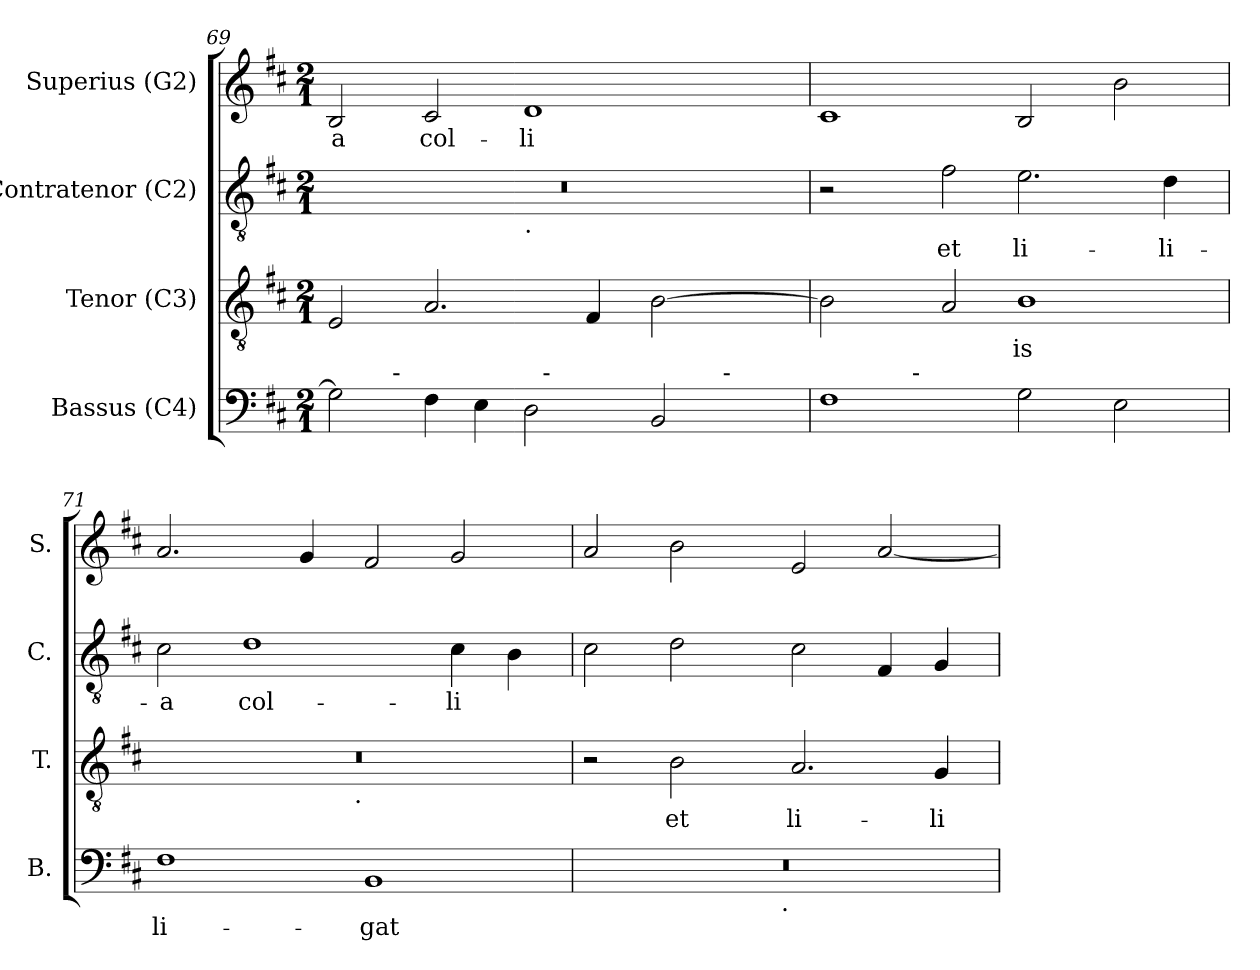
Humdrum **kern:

**kern	**text	**kern	**text	**kern	**text	**kern	**text
*part4	*part4	*part3	*part3	*part2	*part2	*part1	*part1
*staff4	*staff4	*staff3	*staff3	*staff2	*staff2	*staff1	*staff1
*I"Bassus (C4)	*	*I"Tenor (C3)	*	*I"Contratenor (C2)	*	*I"Superius (G2)	*
*I'B.	*	*I'T.	*	*I'C.	*	*I'S.	*
!!LO:PB:g=z
*clefF4	*	*clefGv2	*	*clefGv2	*	*clefG2	*
*k[f#c#]	*	*k[f#c#]	*	*k[f#c#]	*	*k[f#c#]	*
*D:	*	*D:	*	*D:	*	*D:	*
*M2/1	*	*M2/1	*	*M2/1	*	*M2/1	*
=69	=69	=69	=69	=69	=69	=69	=69
!	!LO:LY:b:cj	!	!LO:LY:b:cj	!	!	!	!LO:LY:b:cj
*^	*	*	*	*^	*	*	*
*	*^	*	*	*	*	*	*	*	*
*	*	*^	*	*	*	*	*	*	*	*
2G\]	4.ryy	1ryy	1ryy	--	2E/	--	0r	1ryy	.	2B/	-a
!	!LO:TX:a:t=-	!	!	!	!	!	!	!	!	!	!
.	1ryy	.	.	.	.	.	.	.	.	.	.
!	!	!	!	!LO:LY:b:cj	!	!LO:LY:b:cj	!	!	!	!	!LO:LY:b:cj
4F#\	.	.	.	--	2.A/	--	.	.	.	2c#/	col-
!	!	!	!	!LO:LY:b:cj	!	!	!	!	!	!	!
4E\	.	.	.	--	.	.	.	.	.	.	.
!	!	!	!	!	!	!	!	!LO:TX:b:t=.	!	!	!
!	!	!	!	!LO:LY:b:cj	!	!	!	!	!	!	!LO:LY:b:cj
2D\	.	32.ryy	2ryy	--	.	.	.	1ryy	.	1d	-li-
!	!	!LO:TX:a:t=-	!	!	!	!	!	!	!	!	!
.	.	2ryy	.	.	.	.	.	.	.	.	.
!	!	!	!	!	!	!LO:LY:b:cj	!	!	!	!	!
.	.	.	.	.	4F#/	--	.	.	.	.	.
.	2ryy	.	.	.	.	.	.	.	.	.	.
!	!	!	!	!LO:LY:b:cj	!	!LO:LY:b:cj	!	!	!	!	!
2BB/	.	.	4ryy	--	[>2B\	--	.	.	.	.	.
.	.	4ryy	.	.	.	.	.	.	.	.	.
.	.	.	64ryy	.	.	.	.	.	.	.	.
!	!	!	!LO:TX:a:t=-	!	!	!	!	!	!	!	!
.	.	.	8...ryy	.	.	.	.	.	.	.	.
.	.	8ryy	.	.	.	.	.	.	.	.	.
.	8ryy	.	.	.	.	.	.	.	.	.	.
.	.	16ryy	.	.	.	.	.	.	.	.	.
.	.	64ryy	.	.	.	.	.	.	.	.	.
=70	=70	=70	=70	=70	=70	=70	=70	=70	=70	=70	=70
!	!	!	!	!LO:LY:b:cj	!	!LO:LY:b:cj	!	!	!	!	!LO:LY:b:cj
*	*v	*v	*v	*	*	*	*v	*v	*	*	*
1F#	4ryy	--	2B\]	--	2r	.	1c#	--
.	8ryy	.	.	.	.	.	.	.
.	64ryy	.	.	.	.	.	.	.
!	!LO:TX:a:t=-	!	!	!	!	!	!	!
.	1ryy	.	.	.	.	.	.	.
!	!	!	!	!LO:LY:b:cj	!	!LO:LY:b:cj	!	!
.	.	.	2A/	--	2f#\	et	.	.
!	!	!LO:LY:b:cj	!	!LO:LY:b:cj	!	!LO:LY:b:cj	!	!LO:LY:b:cj
2G\	.	--	1B	-is	2.e\	li-	2B/	--
.	2ryy	.	.	.	.	.	.	.
!	!	!LO:LY:b:cj	!	!	!	!	!	!LO:LY:b:cj
2E\	.	--	.	.	.	.	2b\	--
!	!	!	!	!	!	!LO:LY:b:cj	!	!
.	.	.	.	.	4d\	-li-	.	.
.	16..ryy	.	.	.	.	.	.	.
=71	=71	=71	=71	=71	=71	=71	=71	=71
!	!	!LO:LY:b:cj	!	!	!	!LO:LY:b:cj	!	!LO:LY:b:cj
*v	*v	*	*^	*	*	*	*	*
1F#	-li-	0r	2ryy	.	2c#\	-a	2.a/	--
!	!	!	!	!	!	!LO:LY:b:cj	!	!
.	.	.	4ryy	.	1d	col-	.	.
!	!	!	!	!	!	!	!	!LO:LY:b:cj
.	.	.	8...ryy	.	.	.	4g/	--
!	!	!	!LO:TX:b:t=.	!	!	!	!	!
.	.	.	1ryy	.	.	.	.	.
!	!LO:LY:b:cj	!	!	!	!	!	!	!LO:LY:b:cj
1BB	-gat	.	.	.	.	.	2f#/	--
!	!	!	!	!	!	!LO:LY:b:cj	!	!LO:LY:b:cj
.	.	.	.	.	4c#\	-li-	2g/	--
!	!	!	!	!	!	!LO:LY:b:cj	!	!
.	.	.	.	.	4B\	--	.	.
.	.	.	64ryy	.	.	.	.	.
=72	=72	=72	=72	=72	=72	=72	=72	=72
!	!	!	!	!	!	!LO:LY:b:cj	!	!LO:LY:b:cj
*^	*	*v	*v	*	*	*	*	*
0r	2ryy	.	2r	.	2c#\	--	2a/	--
!	!	!	!	!LO:LY:b:cj	!	!LO:LY:b:cj	!	!LO:LY:b:cj
.	4ryy	.	2B\	et	2d\	--	2b\	--
.	8...ryy	.	.	.	.	.	.	.
!	!LO:TX:b:t=.	!	!	!	!	!	!	!
.	1ryy	.	.	.	.	.	.	.
!	!	!	!	!LO:LY:b:cj	!	!LO:LY:b:cj	!	!LO:LY:b:cj
.	.	.	2.A/	li-	2c#\	--	2e/	--
!	!	!	!	!	!	!LO:LY:b:cj	!	!LO:LY:b:cj
.	.	.	.	.	4F#/	--	[<2a/	--
!	!	!	!	!LO:LY:b:cj	!	!LO:LY:b:cj	!	!
.	.	.	4G/	-li-	4G/	--	.	.
.	64ryy	.	.	.	.	.	.	.
*v	*v	*	*	*	*	*	*	*
=	=	=	=	=	=	=	=
*-	*-	*-	*-	*-	*-	*-	*-
